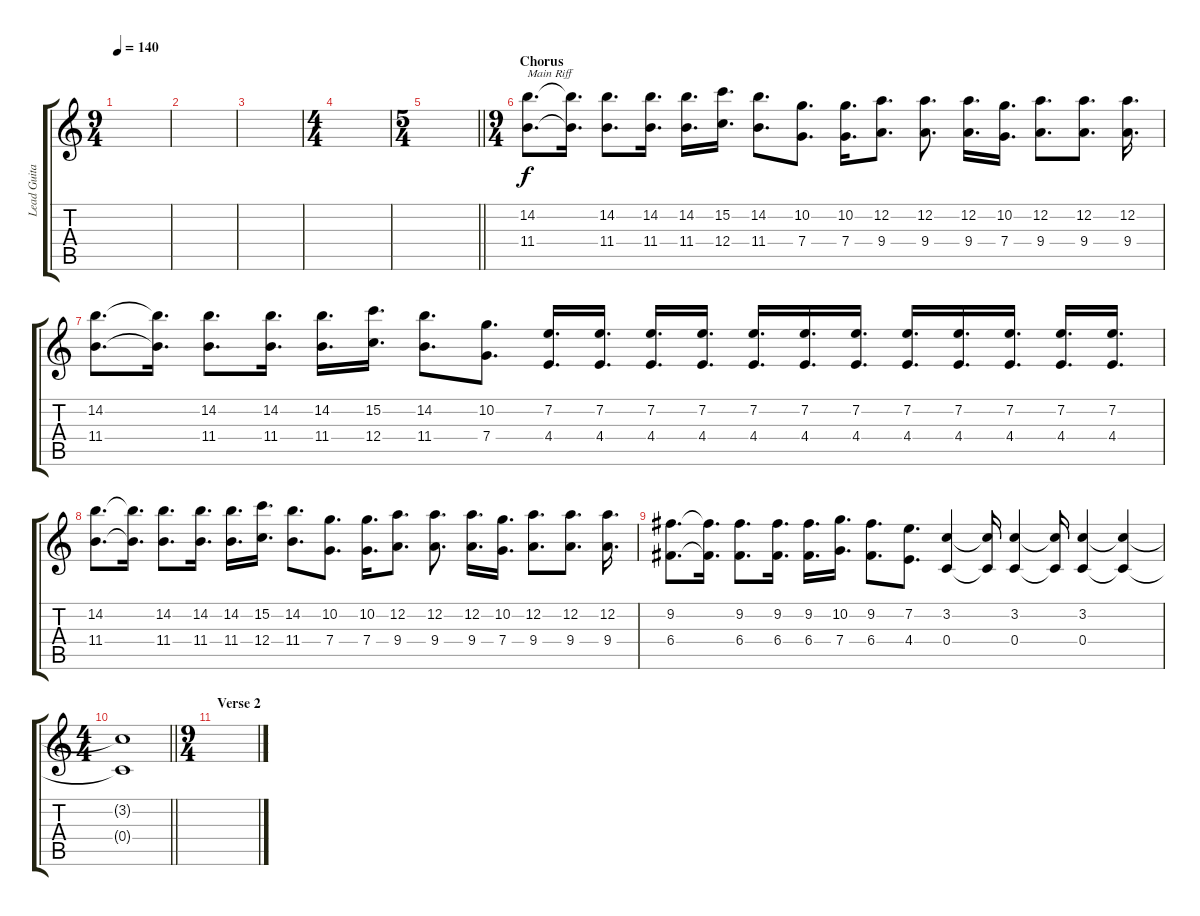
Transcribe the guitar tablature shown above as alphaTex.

\track ("Lead Guitar" "Lead Guita") {instrument distortionguitar}
\staff {score tabs}
\tuning (D4 A3 F3 C3 G2 C2) {hide}
\ts (9 4)
\tempo 140
\clef g2
\ks c
|
|
|
\ts (4 4)
|
\ts (5 4)
\barLineRight lightlight
|
\ts (9 4)
\section ("" "Chorus")
(14.2 11.4).8{d txt "Main Riff" volume 12 balance 8} (14.2{t} 11.4{t}).16{d} (14.2 11.4).8{d} (14.2 11.4).16{d} (14.2 11.4).16{d} (15.2 12.4).16{d} (14.2 11.4).8{d} (10.2 7.4).8{d} (10.2 7.4).16{d} (12.2 9.4).8{d} (12.2 9.4).8{d} (12.2 9.4).16{d} (10.2 7.4).16{d} (12.2 9.4).8{d} (12.2 9.4).8{d} (12.2 9.4).16{d} |
(14.2 11.4).8{d} (14.2{t} 11.4{t}).16{d} (14.2 11.4).8{d} (14.2 11.4).16{d} (14.2 11.4).16{d} (15.2 12.4).16{d} (14.2 11.4).8{d} (10.2 7.4).8{d} (7.2 4.4).16{d} (7.2 4.4).16{d} (7.2 4.4).16{d} (7.2 4.4).16{d} (7.2 4.4).16{d} (7.2 4.4).16{d} (7.2 4.4).16{d} (7.2 4.4).16{d} (7.2 4.4).16{d} (7.2 4.4).16{d} (7.2 4.4).16{d} (7.2 4.4).16{d} |
(14.2 11.4).8{d} (14.2{t} 11.4{t}).16{d} (14.2 11.4).8{d} (14.2 11.4).16{d} (14.2 11.4).16{d} (15.2 12.4).16{d} (14.2 11.4).8{d} (10.2 7.4).8{d} (10.2 7.4).16{d} (12.2 9.4).8{d} (12.2 9.4).8{d} (12.2 9.4).16{d} (10.2 7.4).16{d} (12.2 9.4).8{d} (12.2 9.4).8{d} (12.2 9.4).16{d} |
(9.2 6.4).8{d} (9.2{t} 6.4{t}).16{d} (9.2 6.4).8{d} (9.2 6.4).16{d} (9.2 6.4).16{d} (10.2 7.4).16{d} (9.2 6.4).8{d} (7.2 4.4).8{d} (3.2 0.4).4 (3.2{t} 0.4{t}).16 (3.2 0.4).4 (3.2{t} 0.4{t}).16 (3.2 0.4).4 (3.2{t} 0.4{t}).4 |
\ts (4 4)
\barLineRight lightlight
(3.2{t} 0.4{t}).1 |
\ts (9 4)
\section ("" "Verse 2")
